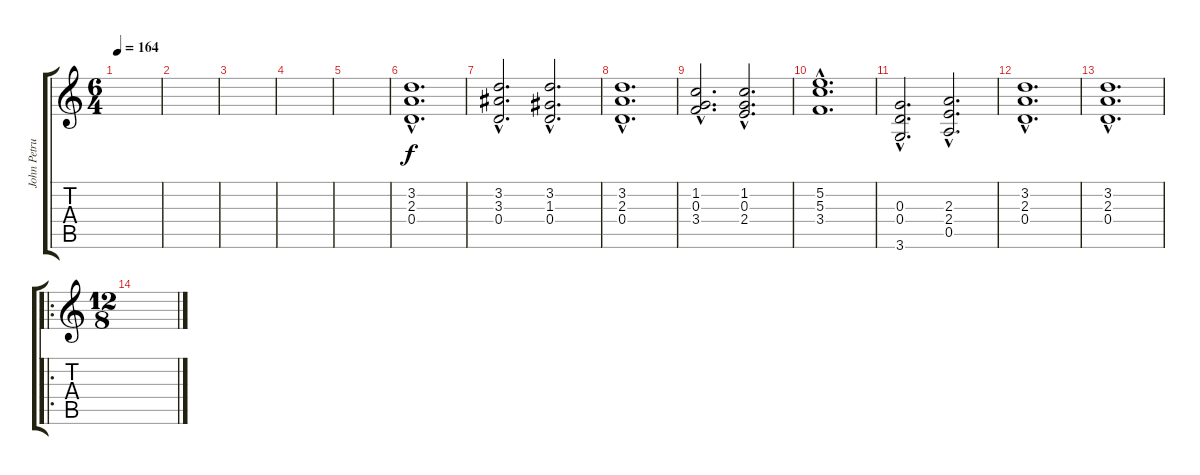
\track ("John Petrucci" "John Petru") {instrument distortionguitar}
\staff {score tabs}
\tuning (E4 B3 G3 D3 A2 E2) {hide}
\ts (6 4)
\tempo 164
\clef g2
\ks c
|
|
|
|
|
(3.2{hac} 2.3{hac} 0.4{hac}).1{d} |
(3.2{hac} 3.3{hac} 0.4{hac}).2{d} (3.2{hac} 1.3{hac} 0.4{hac}).2{d} |
(3.2{hac} 2.3{hac} 0.4{hac}).1{d} |
(1.2{hac} 0.3{hac} 3.4{hac}).2{d} (1.2{hac} 0.3{hac} 2.4{hac}).2{d} |
(5.2{hac} 5.3{hac} 3.4{hac}).1{d} |
(0.3{hac} 0.4{hac} 3.6{hac}).2{d} (2.3{hac} 2.4{hac} 0.5{hac}).2{d} |
(3.2{hac} 2.3{hac} 0.4{hac}).1{d} |
(3.2{hac} 2.3{hac} 0.4{hac}).1{d} |
\ro
\ts (12 8)
